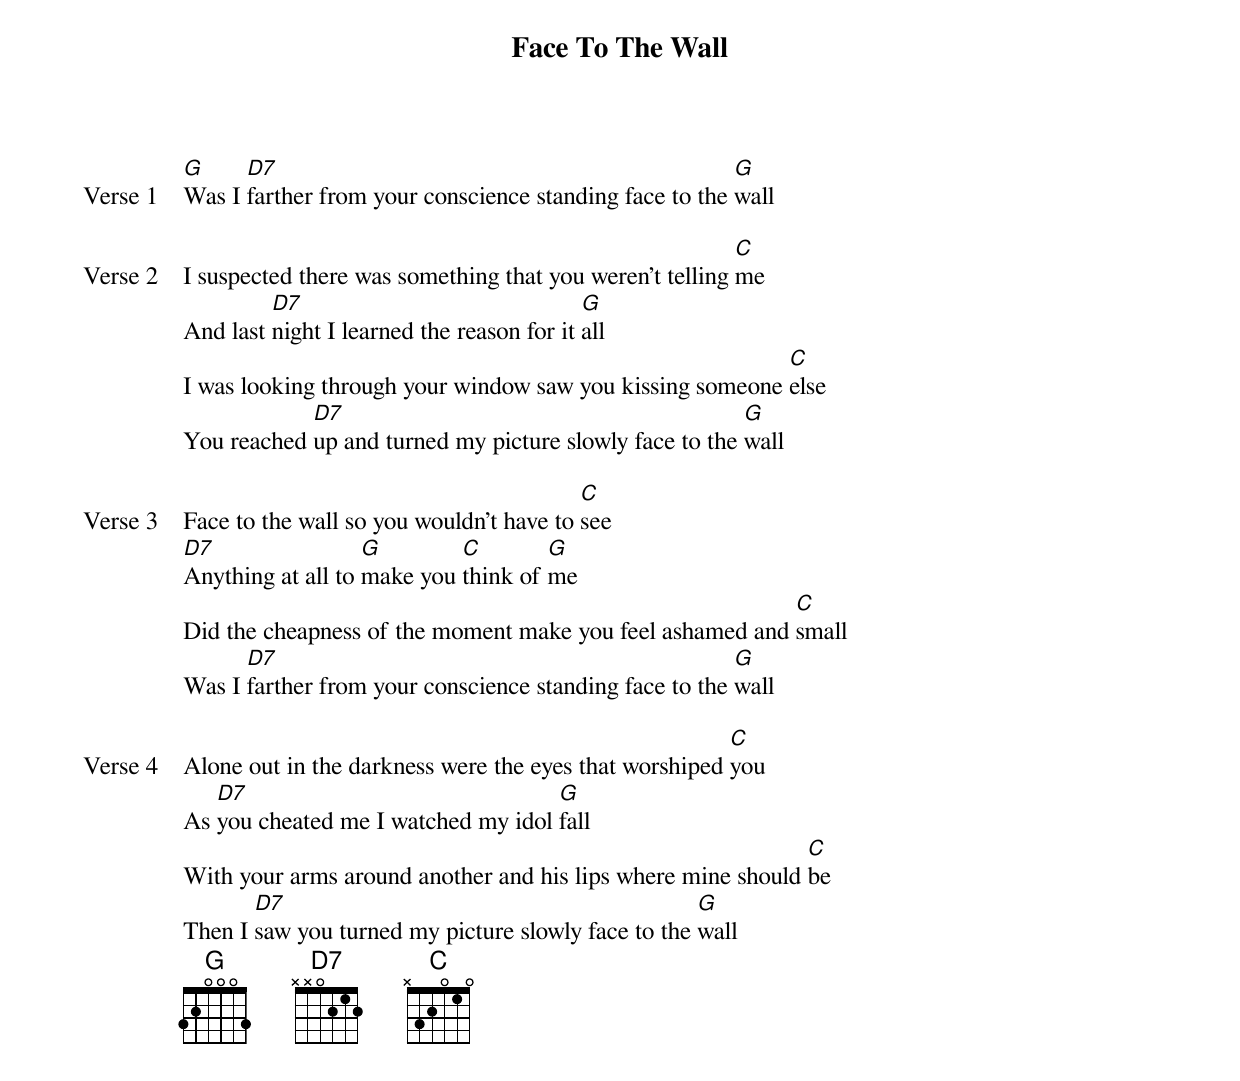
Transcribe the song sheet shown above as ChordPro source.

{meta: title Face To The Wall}
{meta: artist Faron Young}
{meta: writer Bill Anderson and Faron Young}

{start_of_verse: Verse 1}
[G]Was I [D7]farther from your conscience standing face to the [G]wall
{end_of_verse}

{start_of_verse: Verse 2}
I suspected there was something that you weren't telling [C]me
And last [D7]night I learned the reason for it [G]all
I was looking through your window saw you kissing someone [C]else
You reached [D7]up and turned my picture slowly face to the [G]wall
{end_of_verse}

{start_of_verse: Verse 3}
Face to the wall so you wouldn't have to [C]see
[D7]Anything at all to [G]make you [C]think of [G]me
Did the cheapness of the moment make you feel ashamed and [C]small
Was I [D7]farther from your conscience standing face to the [G]wall
{end_of_verse}

{start_of_verse: Verse 4}
Alone out in the darkness were the eyes that worshiped [C]you
As [D7]you cheated me I watched my idol [G]fall
With your arms around another and his lips where mine should [C]be
Then I [D7]saw you turned my picture slowly face to the [G]wall
{end_of_verse}
